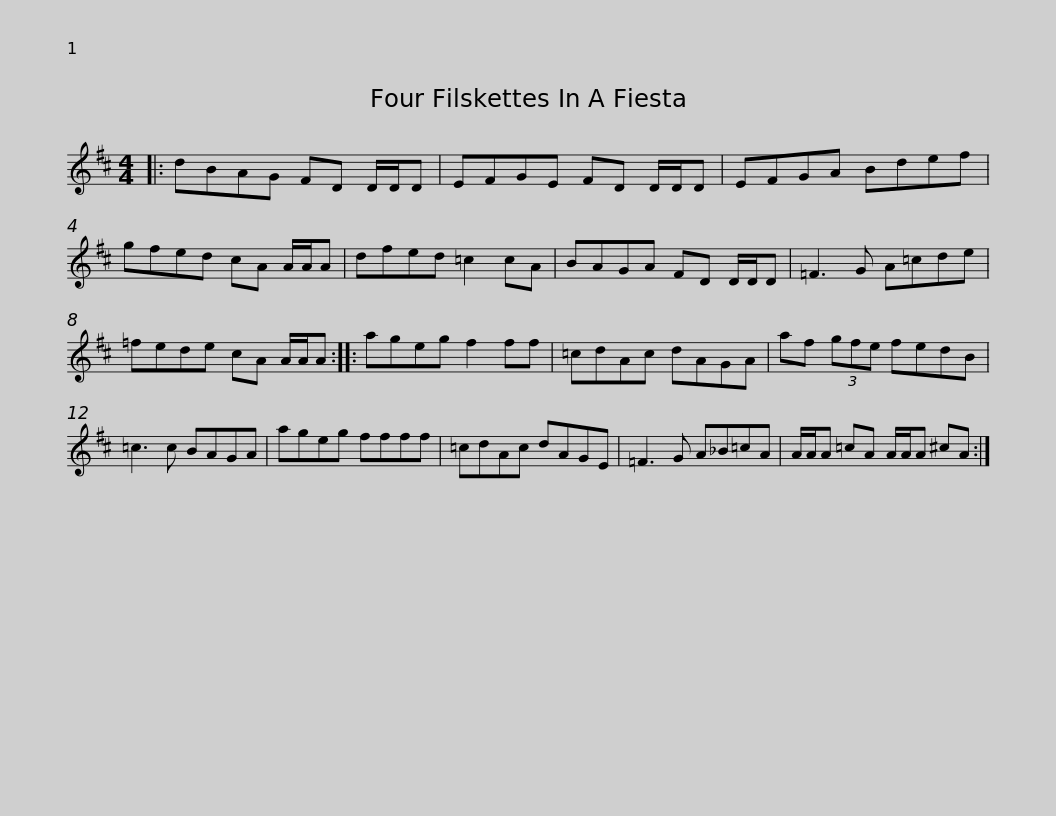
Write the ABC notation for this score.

X:1
L:1/8
M:4/4
I:linebreak $
K:D
V:1 treble
V:1
|: dBAG FD D/D/D | EFGE FD D/D/D | EFGA Bdef | gfed cA A/A/A | dfed =c2 cA |$ %5
 BAGA FD D/D/D | =F3 G A=cde | =fede cA A/A/A :: ageg f2 ff | =cdAc dAGA |$ %10
 af (3gfe fedB | =c3 c BAGA | ageg ffff | =cdAc dAGE | =F3 G A_B=cA |$ %15
 A/A/A =cA A/A/A ^cA :| %16
